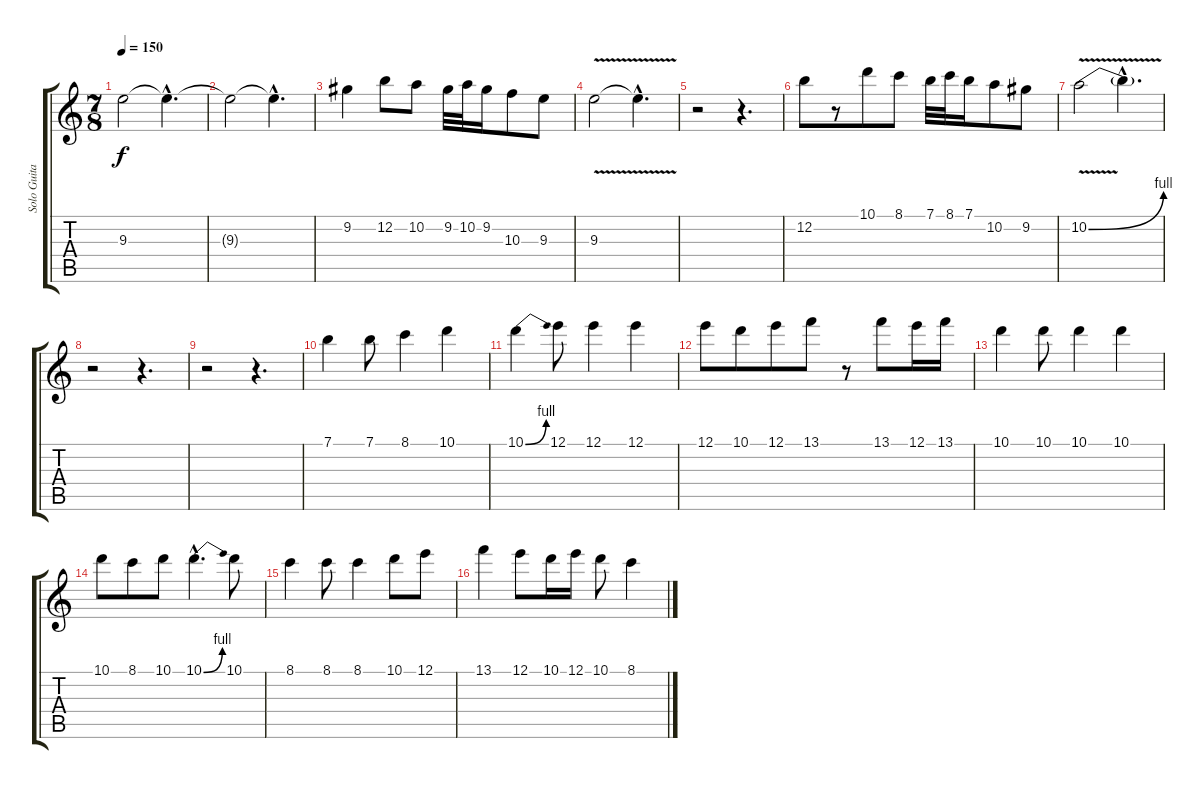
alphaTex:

\track ("Solo Guitar" "Solo Guita") {instrument electricguitarclean}
\staff {score tabs}
\tuning (E4 B3 G3 D3 A2 E2) {hide}
\ts (7 8)
\tempo 150
\clef g2
\ks c
9.3.2{dy f} 9.3{hac t}.4{d} |
9.3{t}.2 9.3{hac t}.4{d} |
9.2.4 12.2.8 10.2.8 9.2.32 10.2.32 9.2.16 10.3.8 9.3.8 |
9.3{v}.2 9.3{hac t}.4{d} |
r.2 r.4{d} |
12.2.8 r.8 10.1.8 8.1.8 7.1.32 8.1.32 7.1.16 10.2.8 9.2.8 |
10.2{be (bend 0 0 60 4) v}.2 10.2{hac t}.4{d} |
r.2 r.4{d} |
r.2 r.4{d} |
7.1.4 7.1.8 8.1.4 10.1.4 |
10.1{be (bend 0 0 60 4)}.4 12.1.8 12.1.4 12.1.4 |
12.1.8 10.1.8 12.1.8 13.1.8 r.8 13.1.8 12.1.16 13.1.16 |
10.1.4 10.1.8 10.1.4 10.1.4 |
10.1.8 8.1.8 10.1.8 10.1{be (bend 0 0 60 4) hac}.4{d} 10.1.8 |
8.1.4 8.1.8 8.1.4 10.1.8 12.1.8 |
13.1.4 12.1.8 10.1.16 12.1.16 10.1.8 8.1.4
